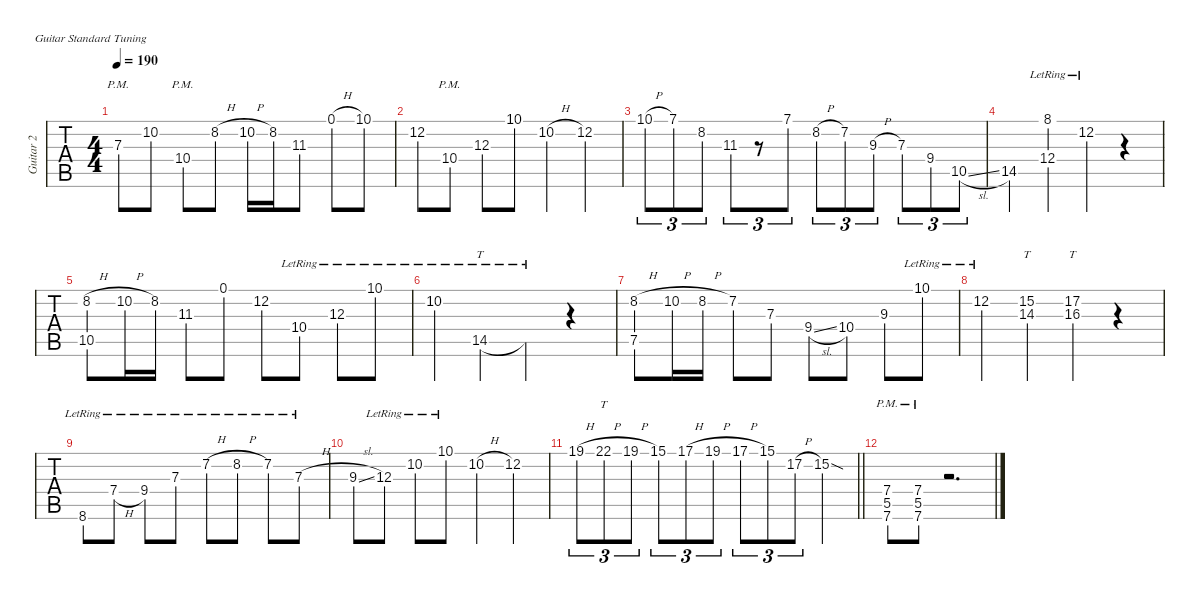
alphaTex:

\defaultSystemsLayout 4
\hideDynamics
\bracketExtendMode nobrackets
\multiTrackTrackNamePolicy allsystems
\firstSystemTrackNameMode fullname
\otherSystemsTrackNameMode fullname
\otherSystemsTrackNameOrientation horizontal
\track ("Guitar 2" "Guitar 2") {instrument overdrivenguitar}
\staff {tabs}
\tuning (E4 B3 G3 D3 A2 E2)
\ts (4 4)
\scale
1.00617
\tempo 190
\accidentals auto
\clef g2
\ottava regular
\simile none
\ks c
7.3{pm}.8{dy mf} 10.2.8 10.4{pm}.8 8.2{h}.8 10.2{h}.16 8.2.16 11.3{acc #}.8 0.1{h}.8 10.1.8 |
\scale
0.990977 12.2.8 10.4{pm}.8 12.3.8 10.1.8 10.2{h}.4 12.2{st}.4 |
\scale
1.00352 10.1{h}.8{tu (3 2)} 7.1.8{tu (3 2)} 8.2.8{tu (3 2)} 11.3{acc #}.8{tu (3 2)} r.8{tu (3 2)} 7.1.8{tu (3 2)} 8.2{h}.8{tu (3 2)} 7.2{acc #}.8{tu (3 2)} 9.3{h}.8{tu (3 2)} 7.3.8{tu (3 2)} 9.4.8{tu (3 2)} 10.5{sl}.8{tu (3 2)} |
\scale
0.999336 14.5.4 (8.1{lr} 12.4{lr}).4 12.2{lr}.4 r.4 |
\scale
1.00617 (10.5 8.2{h}).8 10.2{h}.16 8.2.16 11.3{acc #}.8 0.1.8 12.2.8 10.4{lr}.8 12.3{lr}.8 10.1{lr}.8 |
\scale
0.990976 10.2{lr}.4 14.5{lr}.4{tt} 14.5{lr t}.4 r.4 |
\scale
0.999336 (7.5 8.2{h}).8 10.2{h}.16 8.2{h}.16 7.2{acc #}.8 7.3.8 9.4{sl}.8 10.4.8 9.3.8 10.1{lr}.8 |
\scale
1.00352 12.2{lr}.4 (14.3{st} 15.2{st}).4{tt} (16.3 17.2).4{tt} r.4 |
\scale
1.00255 8.6{lr}.8 7.4{h lr}.8 9.4{lr}.8 7.3{lr}.8 7.2{h lr acc #}.8 8.2{h lr}.8 7.2{lr acc #}.8 7.3{h lr}.8 |
\scale
0.999958 9.3{sl}.8 12.3{lr}.8 10.2{lr}.8 10.1{lr}.8 10.2{h}.4 12.2{st}.4 |
\scale
1.00572
\barLineRight lightlight
19.1{h}.8{tu (3 2)} 22.1{h}.8{tt tu (3 2)} 19.1{h}.8{tu (3 2)} 15.1.8{tu (3 2)} 17.1{h}.8{tu (3 2)} 19.1{h}.8{tu (3 2)} 17.1{h}.8{tu (3 2)} 15.1.8{tu (3 2)} 17.2{h}.8{tu (3 2)} 15.2{sod}.4 |
\scale
0.991766 (7.6{pm} 7.4{pm} 5.5{pm}).8 (7.6{pm} 7.4{pm} 5.5{pm}).8 r.2{d}
